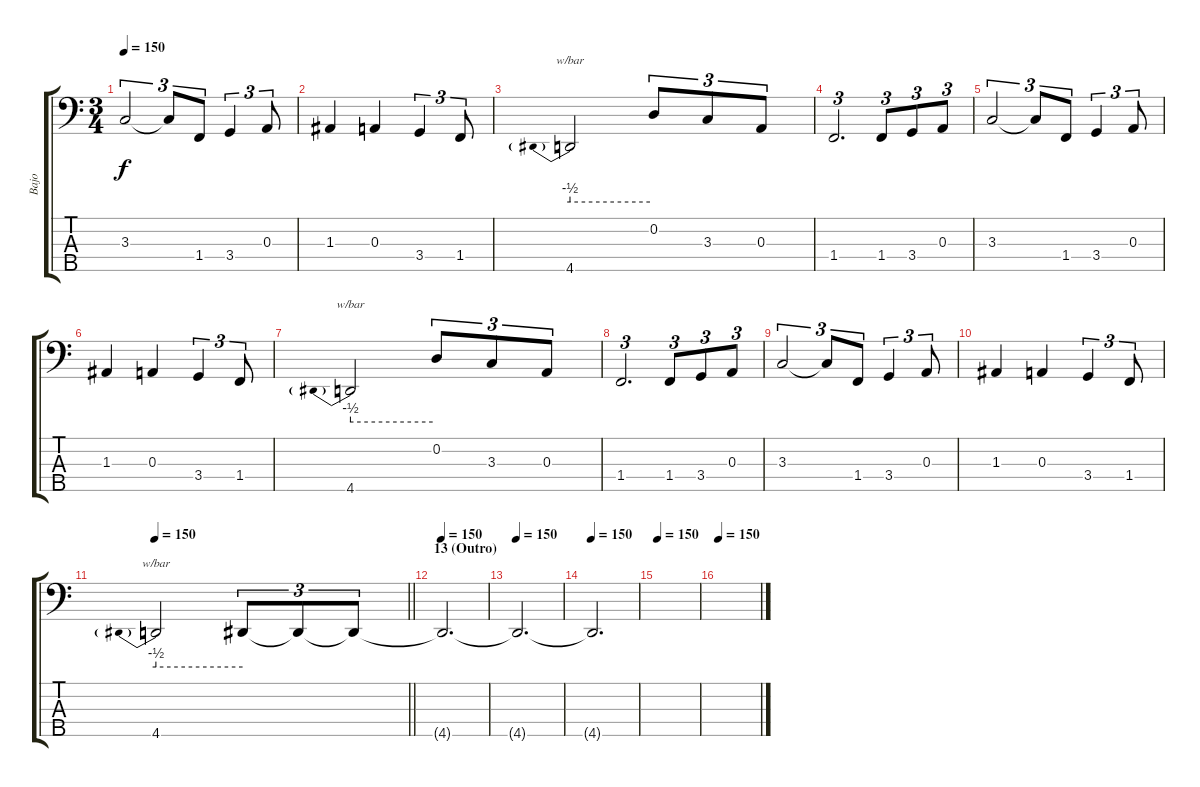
\track ("Bajo" "Bajo") {instrument fretlessbass}
\staff {score tabs}
\tuning (G2 D2 A1 E1 B0) {hide}
\ts (3 4)
\tempo 150
\clef f4
\ks c
3.3.2{tu (3 2) dy f} 3.3{t}.8{tu (3 2)} 1.4.8{tu (3 2)} 3.4.4{tu (3 2)} 0.3.8{tu (3 2)} |
1.3.4 0.3.4 3.4.4{tu (3 2)} 1.4.8{tu (3 2)} |
4.5{acc b}.2{tbe (predive default 0 -2 60 -2)} 0.2.8{tu (3 2)} 3.3.8{tu (3 2)} 0.3.8{tu (3 2)} |
1.4.2{d tu (3 2)} 1.4.8{tu (3 2)} 3.4.8{tu (3 2)} 0.3.8{tu (3 2)} |
3.3.2{tu (3 2)} 3.3{t}.8{tu (3 2)} 1.4.8{tu (3 2)} 3.4.4{tu (3 2)} 0.3.8{tu (3 2)} |
1.3.4 0.3.4 3.4.4{tu (3 2)} 1.4.8{tu (3 2)} |
4.5{acc b}.2{tbe (predive default 0 -2 60 -2)} 0.2.8{tu (3 2)} 3.3.8{tu (3 2)} 0.3.8{tu (3 2)} |
1.4.2{d tu (3 2)} 1.4.8{tu (3 2)} 3.4.8{tu (3 2)} 0.3.8{tu (3 2)} |
3.3.2{tu (3 2)} 3.3{t}.8{tu (3 2)} 1.4.8{tu (3 2)} 3.4.4{tu (3 2)} 0.3.8{tu (3 2)} |
1.3.4 0.3.4 3.4.4{tu (3 2)} 1.4.8{tu (3 2)} |
\tempo 150
\barLineRight lightlight
4.5{acc b}.2{tbe (predive default 0 -2 60 -2)} 4.5{t}.8{tu (3 2)} 4.5{t}.8{tu (3 2)} 4.5{t}.8{tu (3 2)} |
\section ("" "13 (Outro)")
\tempo 150
4.5{t}.2{d volume 0} |
\tempo 150
4.5{t}.2{d} |
\tempo 150
4.5{t}.2{d} |
\tempo 150
|
\tempo 150
